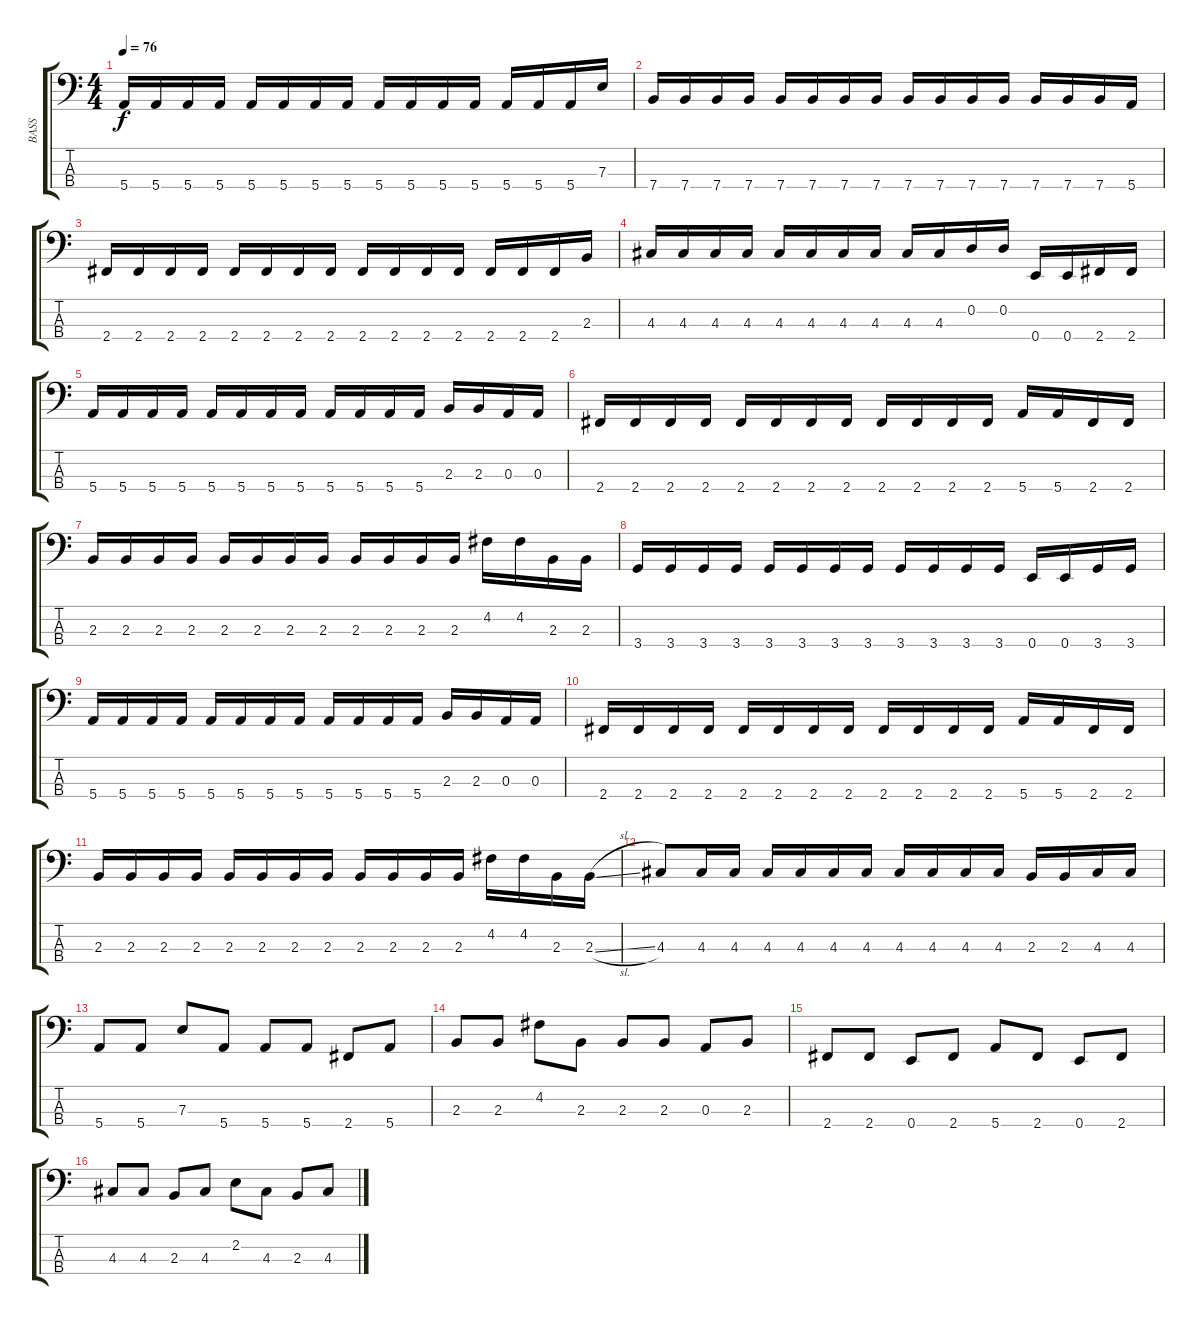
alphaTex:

\track ("BASS" "BASS") {instrument electricbasspick}
\staff {score tabs}
\tuning (G2 D2 A1 E1) {hide}
\ts (4 4)
\tempo 76
\clef f4
\ks c
5.4.16{dy f} 5.4.16 5.4.16 5.4.16 5.4.16 5.4.16 5.4.16 5.4.16 5.4.16 5.4.16 5.4.16 5.4.16 5.4.16 5.4.16 5.4.16 7.3.16 |
7.4.16 7.4.16 7.4.16 7.4.16 7.4.16 7.4.16 7.4.16 7.4.16 7.4.16 7.4.16 7.4.16 7.4.16 7.4.16 7.4.16 7.4.16 5.4.16 |
2.4.16 2.4.16 2.4.16 2.4.16 2.4.16 2.4.16 2.4.16 2.4.16 2.4.16 2.4.16 2.4.16 2.4.16 2.4.16 2.4.16 2.4.16 2.3.16 |
4.3.16 4.3.16 4.3.16 4.3.16 4.3.16 4.3.16 4.3.16 4.3.16 4.3.16 4.3.16 0.2.16 0.2.16 0.4.16 0.4.16 2.4.16 2.4.16 |
5.4.16 5.4.16 5.4.16 5.4.16 5.4.16 5.4.16 5.4.16 5.4.16 5.4.16 5.4.16 5.4.16 5.4.16 2.3.16 2.3.16 0.3.16 0.3.16 |
2.4.16 2.4.16 2.4.16 2.4.16 2.4.16 2.4.16 2.4.16 2.4.16 2.4.16 2.4.16 2.4.16 2.4.16 5.4.16 5.4.16 2.4.16 2.4.16 |
2.3.16 2.3.16 2.3.16 2.3.16 2.3.16 2.3.16 2.3.16 2.3.16 2.3.16 2.3.16 2.3.16 2.3.16 4.2.16 4.2.16 2.3.16 2.3.16 |
3.4.16 3.4.16 3.4.16 3.4.16 3.4.16 3.4.16 3.4.16 3.4.16 3.4.16 3.4.16 3.4.16 3.4.16 0.4.16 0.4.16 3.4.16 3.4.16 |
5.4.16 5.4.16 5.4.16 5.4.16 5.4.16 5.4.16 5.4.16 5.4.16 5.4.16 5.4.16 5.4.16 5.4.16 2.3.16 2.3.16 0.3.16 0.3.16 |
2.4.16 2.4.16 2.4.16 2.4.16 2.4.16 2.4.16 2.4.16 2.4.16 2.4.16 2.4.16 2.4.16 2.4.16 5.4.16 5.4.16 2.4.16 2.4.16 |
2.3.16 2.3.16 2.3.16 2.3.16 2.3.16 2.3.16 2.3.16 2.3.16 2.3.16 2.3.16 2.3.16 2.3.16 4.2.16 4.2.16 2.3.16 2.3{sl}.16 |
4.3.8 4.3.16 4.3.16 4.3.16 4.3.16 4.3.16 4.3.16 4.3.16 4.3.16 4.3.16 4.3.16 2.3.16 2.3.16 4.3.16 4.3.16 |
5.4.8 5.4.8 7.3.8 5.4.8 5.4.8 5.4.8 2.4.8 5.4.8 |
2.3.8 2.3.8 4.2.8 2.3.8 2.3.8 2.3.8 0.3.8 2.3.8 |
2.4.8 2.4.8 0.4.8 2.4.8 5.4.8 2.4.8 0.4.8 2.4.8 |
4.3.8 4.3.8 2.3.8 4.3.8 2.2.8 4.3.8 2.3.8 4.3.8
